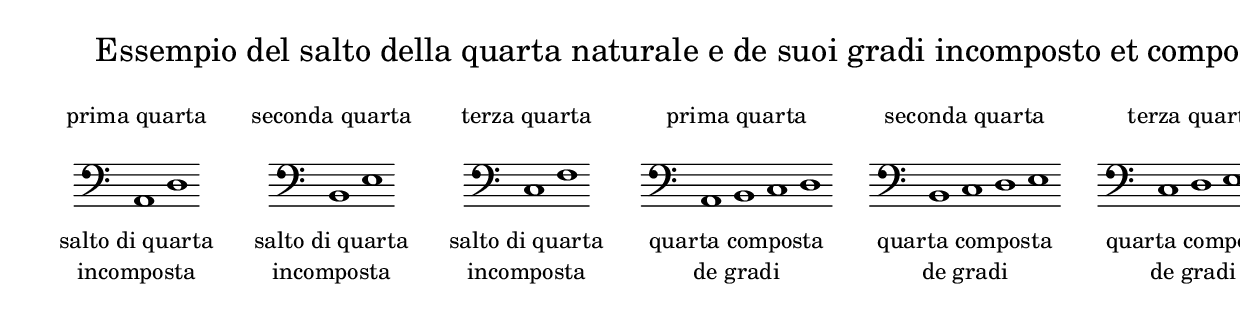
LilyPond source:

\version "2.22.2"

% Auto generated file

\header {
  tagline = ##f
}

dot = {
   \once \override Script.add-stem-support = ##f
   \once \override Script.toward-stem-shift = 0
   \once \override Script.skyline-horizontal-padding = 0
   \once \override Script.direction = 1
   \once \override Script.font-size = 1
}

\markup {
  \center-column {
    \line {
      \center-align
      \fontsize#3 { \concat { \normal-text "Essempio del salto della quarta naturale e de suoi gradi incomposto et composto"} }
    }
    \null
    \line {
      \center-column {
        \line {
          \left-align {  \normal-text "prima quarta" }
        }

        \null
        \line {
          \score {
            <<
              \new Staff \with { instrumentName = ""} {
                \override Staff.TimeSignature.stencil = ##f
                \override Staff.NoteHead.style = #'baroque
                \accidentalStyle Score.forget
                \cadenzaOn
                \clef "bass" a,1 
                d1 
                \cadenzaOff
              }
            >>
            \layout {
              \context {
                \Score
                \override SpacingSpanner.common-shortest-duration = #(ly:make-moment 1)
              }
            }
          }
        }
        \null
        \line {
          \left-align {  \normal-text "salto di quarta" }
        }
        \line {
          \left-align {  \normal-text "incomposta" }
        }

      }
      \hspace #3 
      \center-column {
        \line {
          \left-align {  \normal-text "seconda quarta" }
        }

        \null
        \line {
          \score {
            <<
              \new Staff \with { instrumentName = ""} {
                \override Staff.TimeSignature.stencil = ##f
                \override Staff.NoteHead.style = #'baroque
                \accidentalStyle Score.forget
                \cadenzaOn
                \clef "bass" b,1 
                e1 
                \cadenzaOff
              }
            >>
            \layout {
              \context {
                \Score
                \override SpacingSpanner.common-shortest-duration = #(ly:make-moment 1)
              }
            }
          }
        }
        \null
        \line {
          \left-align {  \normal-text "salto di quarta" }
        }
        \line {
          \left-align {  \normal-text "incomposta" }
        }

      }
      \hspace #3 
      \center-column {
        \line {
          \left-align {  \normal-text "terza quarta" }
        }

        \null
        \line {
          \score {
            <<
              \new Staff \with { instrumentName = ""} {
                \override Staff.TimeSignature.stencil = ##f
                \override Staff.NoteHead.style = #'baroque
                \accidentalStyle Score.forget
                \cadenzaOn
                \clef "bass" c1 
                f1 
                \cadenzaOff
              }
            >>
            \layout {
              \context {
                \Score
                \override SpacingSpanner.common-shortest-duration = #(ly:make-moment 1)
              }
            }
          }
        }
        \null
        \line {
          \left-align {  \normal-text "salto di quarta" }
        }
        \line {
          \left-align {  \normal-text "incomposta" }
        }

      }
      \hspace #3 
      \center-column {
        \line {
          \left-align {  \normal-text "prima quarta" }
        }

        \null
        \line {
          \score {
            <<
              \new Staff \with { instrumentName = ""} {
                \override Staff.TimeSignature.stencil = ##f
                \override Staff.NoteHead.style = #'baroque
                \accidentalStyle Score.forget
                \cadenzaOn
                \clef "bass" a,1 
                b,1 
                c1 
                d1 
                \cadenzaOff
              }
            >>
            \layout {
              \context {
                \Score
                \override SpacingSpanner.common-shortest-duration = #(ly:make-moment 1)
              }
            }
          }
        }
        \null
        \line {
          \left-align {  \normal-text "quarta composta" }
        }
        \line {
          \left-align {  \normal-text "de gradi" }
        }

      }
      \hspace #3 
      \center-column {
        \line {
          \left-align {  \normal-text "seconda quarta" }
        }

        \null
        \line {
          \score {
            <<
              \new Staff \with { instrumentName = ""} {
                \override Staff.TimeSignature.stencil = ##f
                \override Staff.NoteHead.style = #'baroque
                \accidentalStyle Score.forget
                \cadenzaOn
                \clef "bass" b,1 
                c1 
                d1 
                e1 
                \cadenzaOff
              }
            >>
            \layout {
              \context {
                \Score
                \override SpacingSpanner.common-shortest-duration = #(ly:make-moment 1)
              }
            }
          }
        }
        \null
        \line {
          \left-align {  \normal-text "quarta composta" }
        }
        \line {
          \left-align {  \normal-text "de gradi" }
        }

      }
      \hspace #3 
      \center-column {
        \line {
          \left-align {  \normal-text "terza quarta" }
        }

        \null
        \line {
          \score {
            <<
              \new Staff \with { instrumentName = ""} {
                \override Staff.TimeSignature.stencil = ##f
                \override Staff.NoteHead.style = #'baroque
                \accidentalStyle Score.forget
                \cadenzaOn
                \clef "bass" c1 
                d1 
                e1 
                f1 
                \cadenzaOff
              }
            >>
            \layout {
              \context {
                \Score
                \override SpacingSpanner.common-shortest-duration = #(ly:make-moment 1)
              }
            }
          }
        }
        \null
        \line {
          \left-align {  \normal-text "quarta composta" }
        }
        \line {
          \left-align {  \normal-text "de gradi" }
        }

      }
      \hspace #3 

    }
  }
}